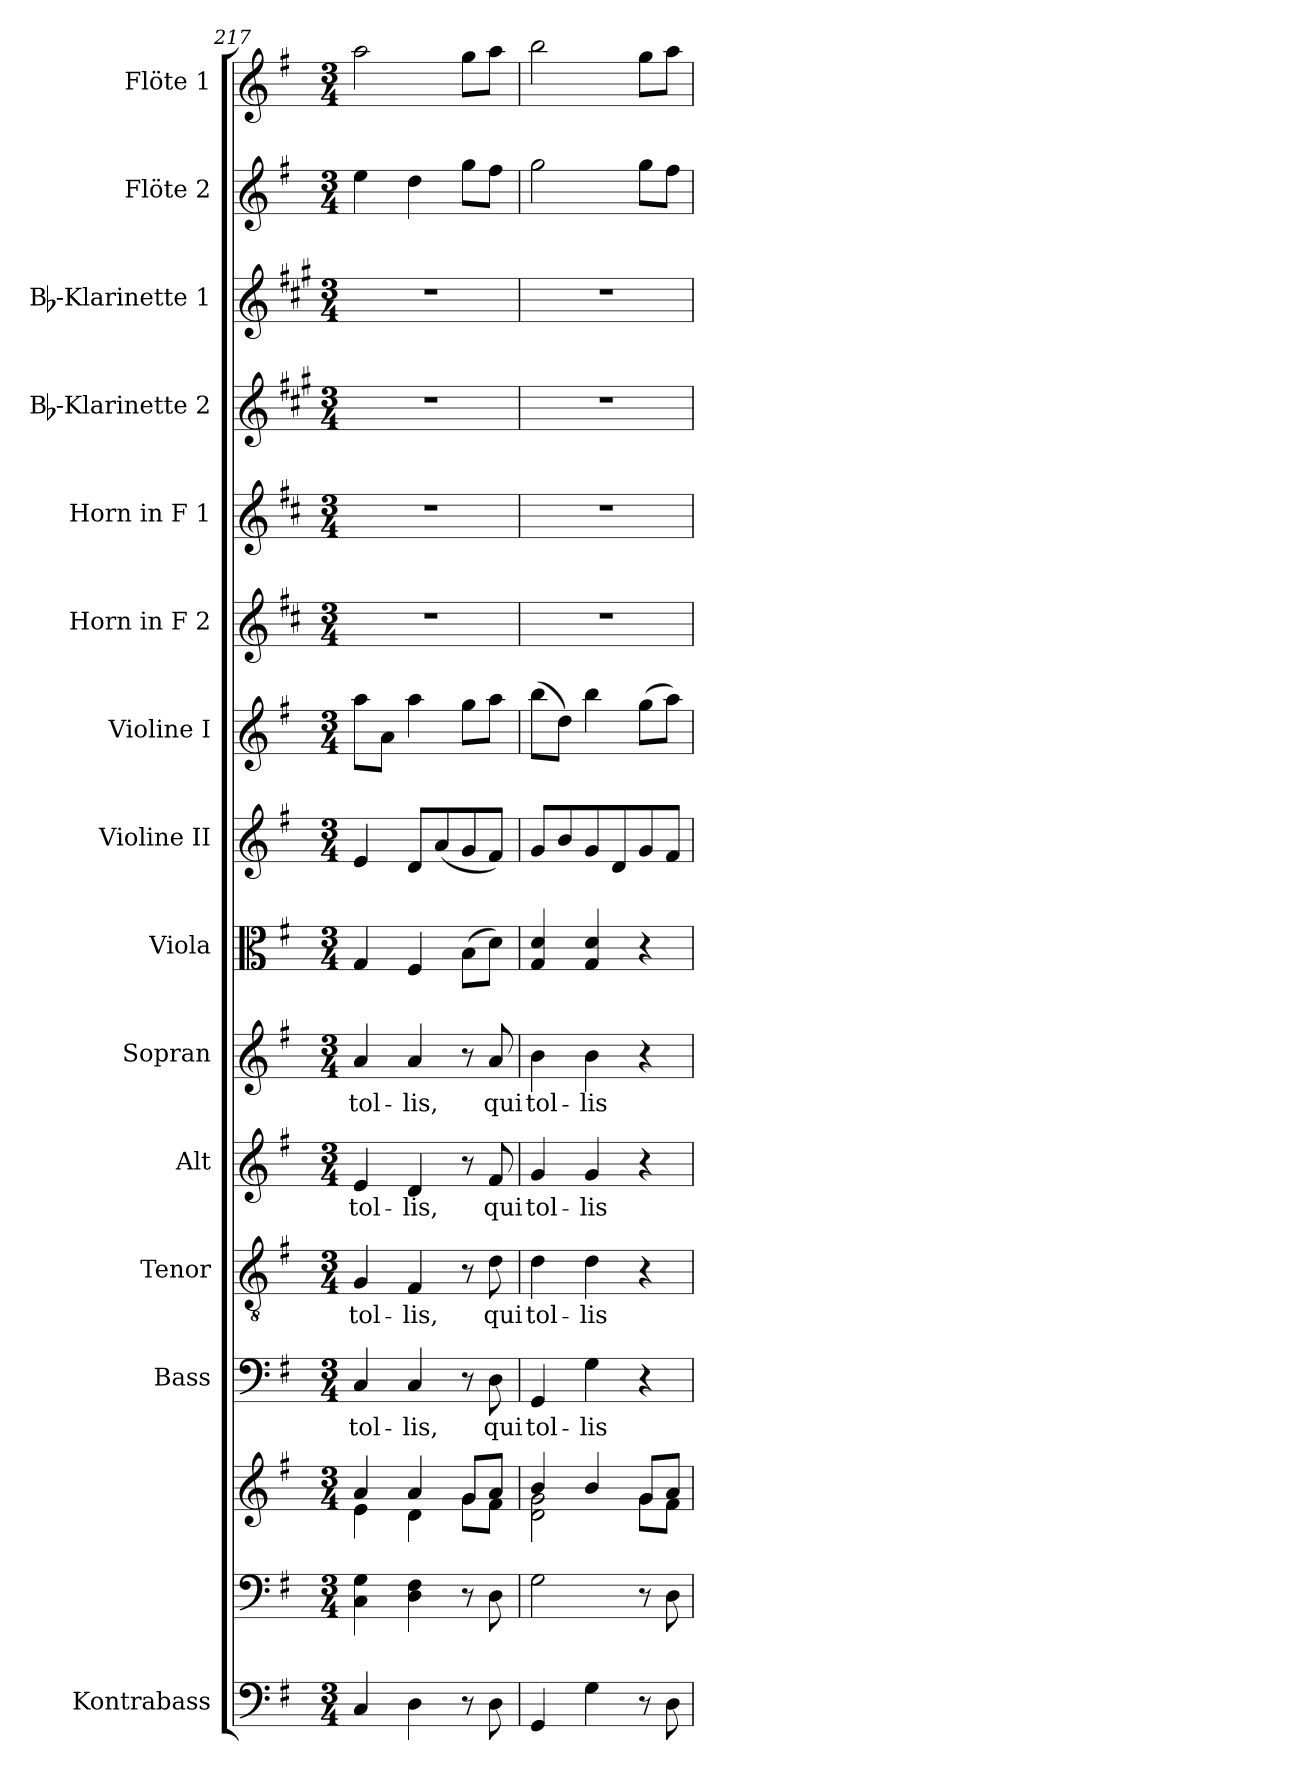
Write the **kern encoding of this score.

**kern	**kern	**kern	**kern	**text	**kern	**text	**kern	**text	**kern	**text	**kern	**kern	**kern	**kern	**kern	**kern	**kern	**kern	**kern
*part15	*part14	*part14	*part13	*part13	*part12	*part12	*part11	*part11	*part10	*part10	*part9	*part8	*part7	*part6	*part5	*part4	*part3	*part2	*part1
*staff16	*staff15	*staff14	*staff13	*staff13	*staff12	*staff12	*staff11	*staff11	*staff10	*staff10	*staff9	*staff8	*staff7	*staff6	*staff5	*staff4	*staff3	*staff2	*staff1
*I"Kontrabass	*	*	*I"Bass	*	*I"Tenor	*	*I"Alt	*	*I"Sopran	*	*I"Viola	*I"Violine II	*I"Violine I	*I"Horn in F 2	*I"Horn in F 1	*I"Bb-Klarinette 2	*I"Bb-Klarinette 1	*I"Flöte 2	*I"Flöte 1
*I'Kb.	*	*	*I'B.	*	*I'T.	*	*I'A.	*	*I'S.	*	*I'Vla.	*I'Vl. II	*I'Vl. I	*I'Horn 2	*I'Horn 1	*I'Bb Kl. 2	*I'Bb Kl. 1	*I'Fl. 2	*I'Fl. 1
*clefF4	*clefF4	*clefG2	*clefF4	*	*clefGv2	*	*clefG2	*	*clefG2	*	*clefC3	*clefG2	*clefG2	*clefG2	*clefG2	*clefG2	*clefG2	*clefG2	*clefG2
*ITrd7c12	*	*	*	*	*	*	*	*	*	*	*	*	*	*ITrd4c7	*ITrd4c7	*ITrd1c2	*ITrd1c2	*	*
*k[f#]	*k[f#]	*k[f#]	*k[f#]	*	*k[f#]	*	*k[f#]	*	*k[f#]	*	*k[f#]	*k[f#]	*k[f#]	*k[f#]	*k[f#]	*k[f#]	*k[f#]	*k[f#]	*k[f#]
*G:	*G:	*G:	*G:	*	*G:	*	*G:	*	*G:	*	*G:	*G:	*G:	*G:	*G:	*G:	*G:	*G:	*G:
*M3/4	*M3/4	*M3/4	*M3/4	*	*M3/4	*	*M3/4	*	*M3/4	*	*M3/4	*M3/4	*M3/4	*M3/4	*M3/4	*M3/4	*M3/4	*M3/4	*M3/4
=217	=217	=217	=217	=217	=217	=217	=217	=217	=217	=217	=217	=217	=217	=217	=217	=217	=217	=217	=217
*	*	*^	*	*	*	*	*	*	*	*	*	*	*	*	*	*	*	*	*
!	!	!	!	!	!LO:LY:b	!	!LO:LY:b	!	!LO:LY:b	!	!LO:LY:b	!	!	!	!	!	!	!	!	!
4CC/	4C\ 4G\	4a/	4e\	4C/	tol-	4G/	tol-	4e/	tol-	4a/	tol-	4G/	4e/	8aa\L	2.r	2.r	2.r	2.r	4ee\	2aa\
.	.	.	.	.	.	.	.	.	.	.	.	.	.	8a\J	.	.	.	.	.	.
!	!	!	!	!	!LO:LY:b	!	!LO:LY:b	!	!LO:LY:b	!	!LO:LY:b	!	!	!	!	!	!	!	!	!
4DD\	4D\ 4F#\	4a/	4d\	4C/	-lis,	4F#/	-lis,	4d/	-lis,	4a/	-lis,	4F#/	8d/L	4aa\	.	.	.	.	4dd\	.
.	.	.	.	.	.	.	.	.	.	.	.	.	(<8a/	.	.	.	.	.	.	.
8r	8r	8g/L	8g\L	8r	.	8r	.	8r	.	8r	.	(>8B\L	8g/	8gg\L	.	.	.	.	8gg\L	8gg\L
!	!	!	!	!	!LO:LY:b	!	!LO:LY:b	!	!LO:LY:b	!	!LO:LY:b	!	!	!	!	!	!	!	!	!
8DD\	8D\	8a/J	8f#\J	8D\	qui	8d\	qui	8f#/	qui	8a/	qui	8d\J)	8f#/J)	8aa\J	.	.	.	.	8ff#\J	8aa\J
=218	=218	=218	=218	=218	=218	=218	=218	=218	=218	=218	=218	=218	=218	=218	=218	=218	=218	=218	=218	=218
!	!	!	!	!	!LO:LY:b	!	!LO:LY:b	!	!LO:LY:b	!	!LO:LY:b	!	!	!	!	!	!	!	!	!
4GGG/	2G\	4b/	2d\ 2g\	4GG/	tol-	4d\	tol-	4g/	tol-	4b\	tol-	4G/ 4d/	8g/L	(>8bb\L	2.r	2.r	2.r	2.r	2gg\	2bb\
.	.	.	.	.	.	.	.	.	.	.	.	.	8b/	8dd\J)	.	.	.	.	.	.
!	!	!	!	!	!LO:LY:b	!	!LO:LY:b	!	!LO:LY:b	!	!LO:LY:b	!	!	!	!	!	!	!	!	!
4GG\	.	4b/	.	4G\	-lis	4d\	-lis	4g/	-lis	4b\	-lis	4G/ 4d/	8g/	4bb\	.	.	.	.	.	.
.	.	.	.	.	.	.	.	.	.	.	.	.	8d/	.	.	.	.	.	.	.
8r	8r	8g/L	8g\L	4r	.	4r	.	4r	.	4r	.	4r	8g/	(>8gg\L	.	.	.	.	8gg\L	8gg\L
8DD\	8D\	8a/J	8f#\J	.	.	.	.	.	.	.	.	.	8f#/J	8aa\J)	.	.	.	.	8ff#\J	8aa\J
*	*	*v	*v	*	*	*	*	*	*	*	*	*	*	*	*	*	*	*	*	*
=	=	=	=	=	=	=	=	=	=	=	=	=	=	=	=	=	=	=	=
*-	*-	*-	*-	*-	*-	*-	*-	*-	*-	*-	*-	*-	*-	*-	*-	*-	*-	*-	*-
